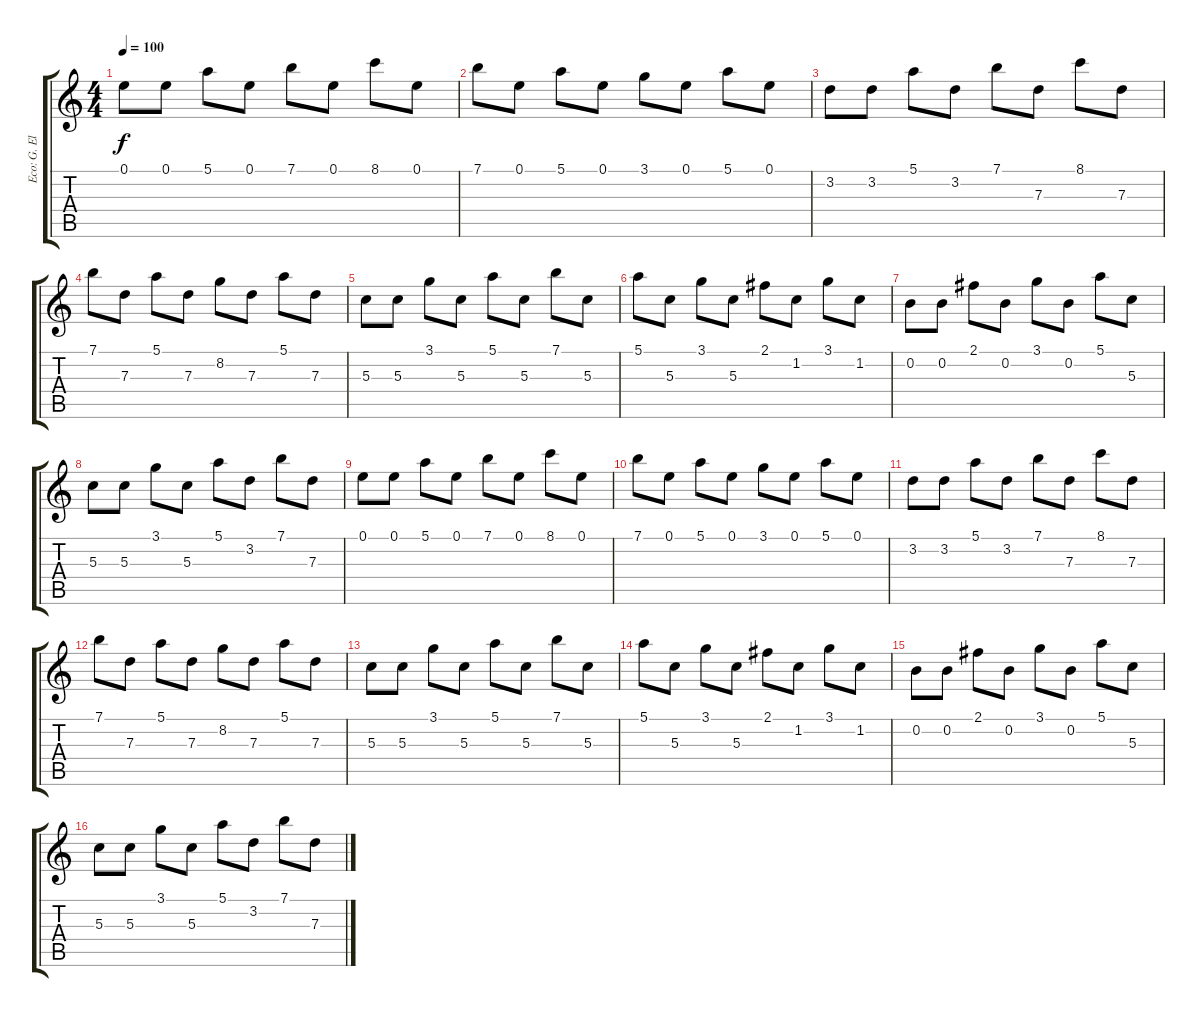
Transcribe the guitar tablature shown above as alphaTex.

\track ("Eco: G. Electrica" "Eco: G. El") {instrument guitarharmonics}
\staff {score tabs}
\tuning (E4 B3 G3 D3 A2 E2) {hide}
\ts (4 4)
\tempo 100
\clef g2
\ks c
0.1.8{dy f} 0.1.8 5.1.8 0.1.8 7.1.8 0.1.8 8.1.8 0.1.8 |
7.1.8 0.1.8 5.1.8 0.1.8 3.1.8 0.1.8 5.1.8 0.1.8 |
3.2.8 3.2.8 5.1.8 3.2.8 7.1.8 7.3.8 8.1.8 7.3.8 |
7.1.8 7.3.8 5.1.8 7.3.8 8.2.8 7.3.8 5.1.8 7.3.8 |
5.3.8 5.3.8 3.1.8 5.3.8 5.1.8 5.3.8 7.1.8 5.3.8 |
5.1.8 5.3.8 3.1.8 5.3.8 2.1.8 1.2.8 3.1.8 1.2.8 |
0.2.8 0.2.8 2.1.8 0.2.8 3.1.8 0.2.8 5.1.8 5.3.8 |
5.3.8 5.3.8 3.1.8 5.3.8 5.1.8 3.2.8 7.1.8 7.3.8 |
0.1.8 0.1.8 5.1.8 0.1.8 7.1.8 0.1.8 8.1.8 0.1.8 |
7.1.8 0.1.8 5.1.8 0.1.8 3.1.8 0.1.8 5.1.8 0.1.8 |
3.2.8{volume 5} 3.2.8 5.1.8 3.2.8 7.1.8 7.3.8 8.1.8 7.3.8 |
7.1.8{volume 4} 7.3.8 5.1.8 7.3.8 8.2.8 7.3.8 5.1.8 7.3.8 |
5.3.8{volume 3} 5.3.8 3.1.8 5.3.8 5.1.8 5.3.8 7.1.8 5.3.8 |
5.1.8{volume 2} 5.3.8 3.1.8 5.3.8 2.1.8 1.2.8 3.1.8 1.2.8 |
0.2.8{volume 1} 0.2.8 2.1.8 0.2.8 3.1.8 0.2.8 5.1.8 5.3.8 |
5.3.8{volume 0} 5.3.8 3.1.8 5.3.8 5.1.8 3.2.8 7.1.8 7.3.8
